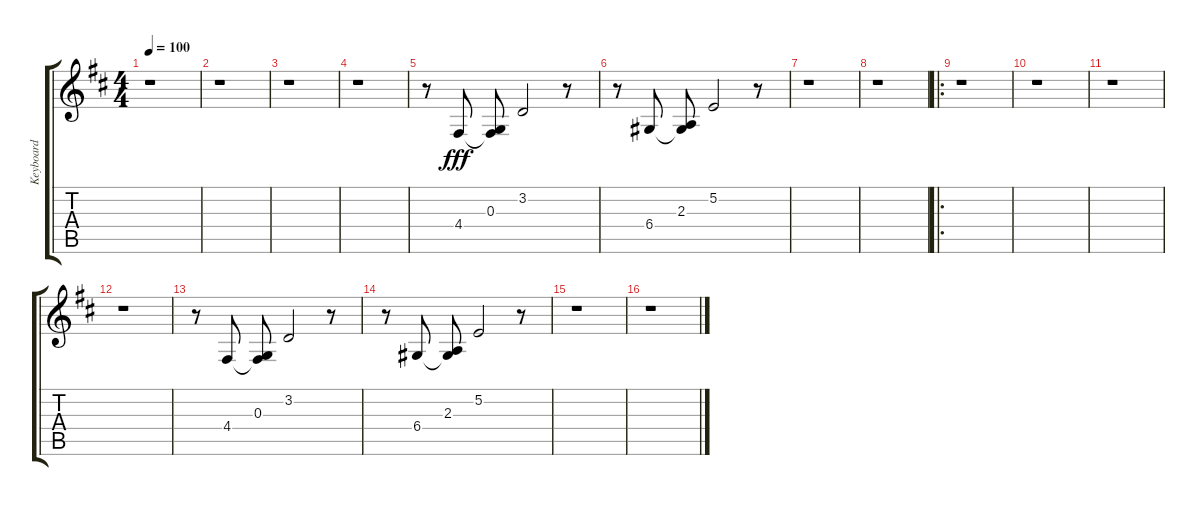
\track ("Keyboard" "Keyboard") {instrument pad1newage}
\staff {score tabs}
\tuning (E4 B3 G3 D3 A2 E2) {hide}
\ts (4 4)
\tempo 100
\clef g2
\ks d
r.1{dy fff instrument pad1newage} |
r.1 |
r.1 |
r.1 |
r.8 4.4.8 (0.3 4.4{t}).8 3.2.2 r.8 |
r.8 6.4.8 (2.3 6.4{t}).8 5.2.2 r.8 |
r.1 |
r.1 |
\ro
r.1 |
r.1 |
r.1 |
r.1 |
r.8 4.4.8 (0.3 4.4{t}).8 3.2.2 r.8 |
r.8 6.4.8 (2.3 6.4{t}).8 5.2.2 r.8 |
r.1 |
r.1
